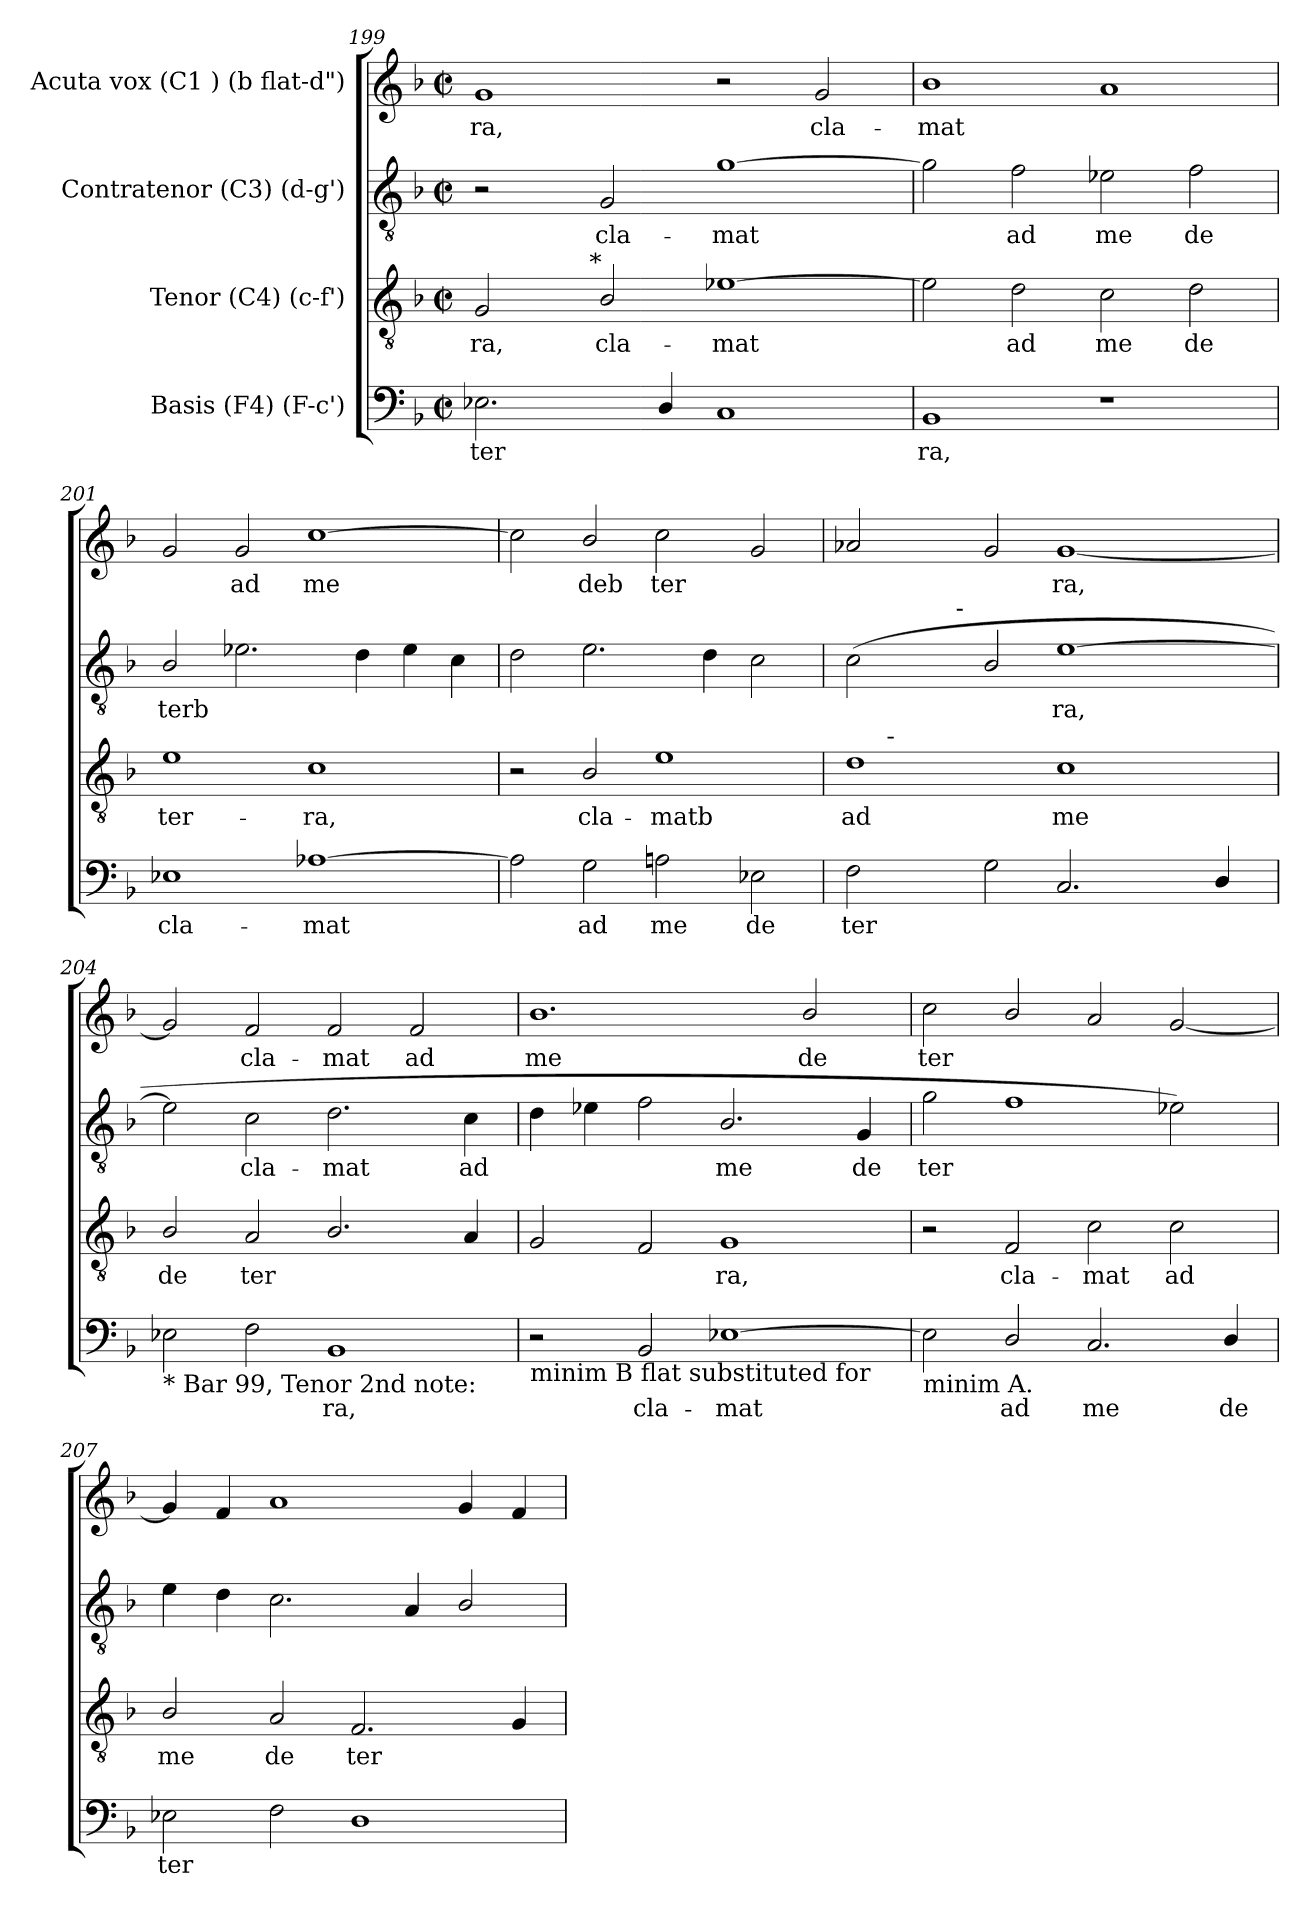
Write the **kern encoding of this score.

**kern	**text	**kern	**text	**kern	**text	**kern	**text
*part4	*part4	*part3	*part3	*part2	*part2	*part1	*part1
*staff4	*staff4	*staff3	*staff3	*staff2	*staff2	*staff1	*staff1
*I"Basis (F4)  (F-c')	*	*I"Tenor (C4)  (c-f')	*	*I"Contratenor (C3)  (d-g')	*	*I"Acuta vox (C1 )  (b flat-d")	*
!!LO:LB:g=z
*clefF4	*	*clefGv2	*	*clefGv2	*	*clefG2	*
*k[b-]	*	*k[b-]	*	*k[b-]	*	*k[b-]	*
*F:	*	*F:	*	*F:	*	*F:	*
*M2/2	*	*M2/2	*	*M2/2	*	*M2/2	*
*met(c|)	*	*met(c|)	*	*met(c|)	*	*met(c|)	*
=199	=199	=199	=199	=199	=199	=199	=199
!	!LO:LY:b:cj	!	!LO:LY:b:cj	!	!	!	!LO:LY:b:cj
*	*	*^	*	*	*	*	*
2.E-X\	ter-	2G/	4ryy	-ra,	2r	.	1g	-ra,
.	.	.	8...ryy	.	.	.	.	.
!	!	!	!LO:TX:a:t=*	!	!	!	!	!
.	.	.	1ryy	.	.	.	.	.
!	!	!	!	!LO:LY:b:cj	!	!LO:LY:b:cj	!	!
.	.	2B-/	.	cla-	2G/	cla-	.	.
!	!LO:LY:b:cj	!	!	!	!	!	!	!
4D/	--	.	.	.	.	.	.	.
!	!LO:LY:b:cj	!	!	!LO:LY:b:cj	!	!LO:LY:b:cj	!	!
1C	--	[>1e-X	.	-mat	[>1g	-mat	2r	.
.	.	.	2ryy	.	.	.	.	.
!	!	!	!	!	!	!	!	!LO:LY:b:cj
.	.	.	.	.	.	.	2g/	cla-
.	.	.	64ryy	.	.	.	.	.
=200	=200	=200	=200	=200	=200	=200	=200	=200
!	!LO:LY:b:cj	!	!	!LO:LY:b:cj	!	!LO:LY:b:cj	!	!LO:LY:b:cj
*	*	*v	*v	*	*	*	*	*
1BB-	-ra,	2e-\]	.	2g\]	.	1b-	-mat
!	!	!	!LO:LY:b:cj	!	!LO:LY:b:cj	!	!
.	.	2d\	ad	2f\	ad	.	.
!	!	!	!LO:LY:b:cj	!	!LO:LY:b:cj	!	!LO:LY:b:cj
1r	.	2c\	me	2e-\	me	1a	.
!	!	!	!LO:LY:b:cj	!	!LO:LY:b:cj	!	!
.	.	2d\	de	2f\	de	.	.
=201	=201	=201	=201	=201	=201	=201	=201
!	!LO:LY:b:cj	!	!LO:LY:b:cj	!	!LO:LY:b:cj	!	!LO:LY:b:cj
1E-X	cla-	1e	ter-	2B-/	terb-	2g/	.
!	!	!	!	!	!LO:LY:b:cj	!	!LO:LY:b:cj
.	.	.	.	2.e-X\	--	2g/	ad
!	!LO:LY:b:cj	!	!LO:LY:b:cj	!	!	!	!LO:LY:b:cj
[>1A-X	-mat	1c	-ra,	.	.	[>1cc	me
!	!	!	!	!	!LO:LY:b:cj	!	!
.	.	.	.	4d\	--	.	.
!	!	!	!	!	!LO:LY:b:cj	!	!
.	.	.	.	4e-\	--	.	.
!	!	!	!	!	!LO:LY:b:cj	!	!
.	.	.	.	4c\	--	.	.
=202	=202	=202	=202	=202	=202	=202	=202
!	!LO:LY:b:cj	!	!	!	!LO:LY:b:cj	!	!LO:LY:b:cj
2A-\]	.	2r	.	2d\	--	2cc\]	.
!	!LO:LY:b:cj	!	!LO:LY:b:cj	!	!LO:LY:b:cj	!	!LO:LY:b:cj
2G\	ad	2B-/	cla-	2.e\	--	2b-/	deb
!	!LO:LY:b:cj	!	!LO:LY:b:cj	!	!	!	!LO:LY:b:cj
2A\	me	1e	-matb	.	.	2cc\	ter-
!	!	!	!	!	!LO:LY:b:cj	!	!
.	.	.	.	4d\	--	.	.
!	!LO:LY:b:cj	!	!	!	!LO:LY:b:cj	!	!LO:LY:b:cj
2E-X\	de	.	.	2c\	--	2g/	--
!!LO:PB:g=z
=203	=203	=203	=203	=203	=203	=203	=203
!	!LO:LY:b:cj	!	!LO:LY:b:cj	!	!LO:LY:b:cj	!	!LO:LY:b:cj
*	*	*^	*	*^	*	*	*
2F\	ter-	1d	8ryy	ad	(<2c\	4ryy	--	2a-/	--
.	.	.	64ryy	.	.	.	.	.	.
!	!	!	!LO:TX:a:t=-	!	!	!	!	!	!
.	.	.	1ryy	.	.	.	.	.	.
.	.	.	.	.	.	8ryy	.	.	.
.	.	.	.	.	.	64ryy	.	.	.
!	!	!	!	!	!	!LO:TX:a:t=-	!	!	!
.	.	.	.	.	.	1ryy	.	.	.
!	!LO:LY:b:cj	!	!	!	!	!	!LO:LY:b:cj	!	!LO:LY:b:cj
2G\	--	.	.	.	2B-/	.	--	2g/	--
!	!LO:LY:b:cj	!	!	!LO:LY:b:cj	!	!	!LO:LY:b:cj	!	!LO:LY:b:cj
2.C/	--	1c	.	me	[>1e	.	-ra,	[<1g	-ra,
.	.	.	2ryy	.	.	.	.	.	.
.	.	.	.	.	.	2ryy	.	.	.
.	.	.	4ryy	.	.	.	.	.	.
!	!LO:LY:b:cj	!	!	!	!	!	!	!	!
4D/	--	.	.	.	.	.	.	.	.
.	.	.	16..ryy	.	.	16..ryy	.	.	.
=204	=204	=204	=204	=204	=204	=204	=204	=204	=204
!LO:TX:b:t=* Bar 99, Tenor 2nd note&colon;	!	!	!	!	!	!	!	!	!
!	!LO:LY:b:cj	!	!	!LO:LY:b:cj	!	!	!LO:LY:b:cj	!	!LO:LY:b:cj
*	*	*v	*v	*	*	*	*	*	*
*	*	*	*	*v	*v	*	*	*
2E-X\	--	2B-/	de	2e\]	.	2g/]	.
!	!LO:LY:b:cj	!	!LO:LY:b:cj	!	!LO:LY:b:cj	!	!LO:LY:b:cj
2F\	--	2A/	ter-	2c\	cla-	2f/	cla-
!	!LO:LY:b:cj	!	!LO:LY:b:cj	!	!LO:LY:b:cj	!	!LO:LY:b:cj
1BB-	-ra,	2.B-/	--	2.d\	-mat	2f/	-mat
!	!	!	!	!	!	!	!LO:LY:b:cj
.	.	.	.	.	.	2f/	ad
!	!	!	!LO:LY:b:cj	!	!LO:LY:b:cj	!	!
.	.	4A/	--	4c\	ad	.	.
=205	=205	=205	=205	=205	=205	=205	=205
!LO:TX:b:t=minim B flat substituted for	!	!	!	!	!	!	!
!	!	!	!LO:LY:b:cj	!	!LO:LY:b:cj	!	!LO:LY:b:cj
2r	.	2G/	--	4d\	.	1.b-	me
!	!	!	!	!	!LO:LY:b:cj	!	!
.	.	.	.	4e-\	.	.	.
!	!LO:LY:b:cj	!	!LO:LY:b:cj	!	!LO:LY:b:cj	!	!
2BB-/	cla-	2F/	--	2f\	.	.	.
!	!LO:LY:b:cj	!	!LO:LY:b:cj	!	!LO:LY:b:cj	!	!
[>1E-X	-mat	1G	-ra,	2.B-/	me	.	.
!	!	!	!	!	!	!	!LO:LY:b:cj
.	.	.	.	.	.	2b-/	de
!	!	!	!	!	!LO:LY:b:cj	!	!
.	.	.	.	4G/	de	.	.
=206	=206	=206	=206	=206	=206	=206	=206
!LO:TX:b:t=minim A.	!	!	!	!	!	!	!
!	!LO:LY:b:cj	!	!	!	!LO:LY:b:cj	!	!LO:LY:b:cj
2E-\]	.	2r	.	2g\	ter-	2cc\	ter-
!	!LO:LY:b:cj	!	!LO:LY:b:cj	!	!LO:LY:b:cj	!	!LO:LY:b:cj
2D/	ad	2F/	cla-	1f	--	2b-/	--
!	!LO:LY:b:cj	!	!LO:LY:b:cj	!	!	!	!LO:LY:b:cj
2.C/	me	2c\	-mat	.	.	2a/	--
!	!	!	!LO:LY:b:cj	!	!LO:LY:b:cj	!	!LO:LY:b:cj
.	.	2c\	ad	2e-X\)	--	[>2g/	--
!	!LO:LY:b:cj	!	!	!	!	!	!
4D/	de	.	.	.	.	.	.
!!LO:PB:g=z
=207	=207	=207	=207	=207	=207	=207	=207
!	!LO:LY:b:cj	!	!LO:LY:b:cj	!	!LO:LY:b:cj	!	!LO:LY:b:cj
2E-X\	ter-	2B-/	me	4e\	--	4g/]	--
!	!	!	!	!	!LO:LY:b:cj	!	!LO:LY:b:cj
.	.	.	.	4d\	--	4f/	--
!	!LO:LY:b:cj	!	!LO:LY:b:cj	!	!LO:LY:b:cj	!	!LO:LY:b:cj
2F\	--	2A/	de	2.c\	--	1a	--
!	!LO:LY:b:cj	!	!LO:LY:b:cj	!	!	!	!
1D	--	2.F/	ter-	.	.	.	.
!	!	!	!	!	!LO:LY:b:cj	!	!
.	.	.	.	4A/	--	.	.
!	!	!	!	!	!LO:LY:b:cj	!	!LO:LY:b:cj
.	.	.	.	2B-/	--	4g/	--
!	!	!	!LO:LY:b:cj	!	!	!	!LO:LY:b:cj
.	.	4G/	--	.	.	4f/	--
=	=	=	=	=	=	=	=
*-	*-	*-	*-	*-	*-	*-	*-
